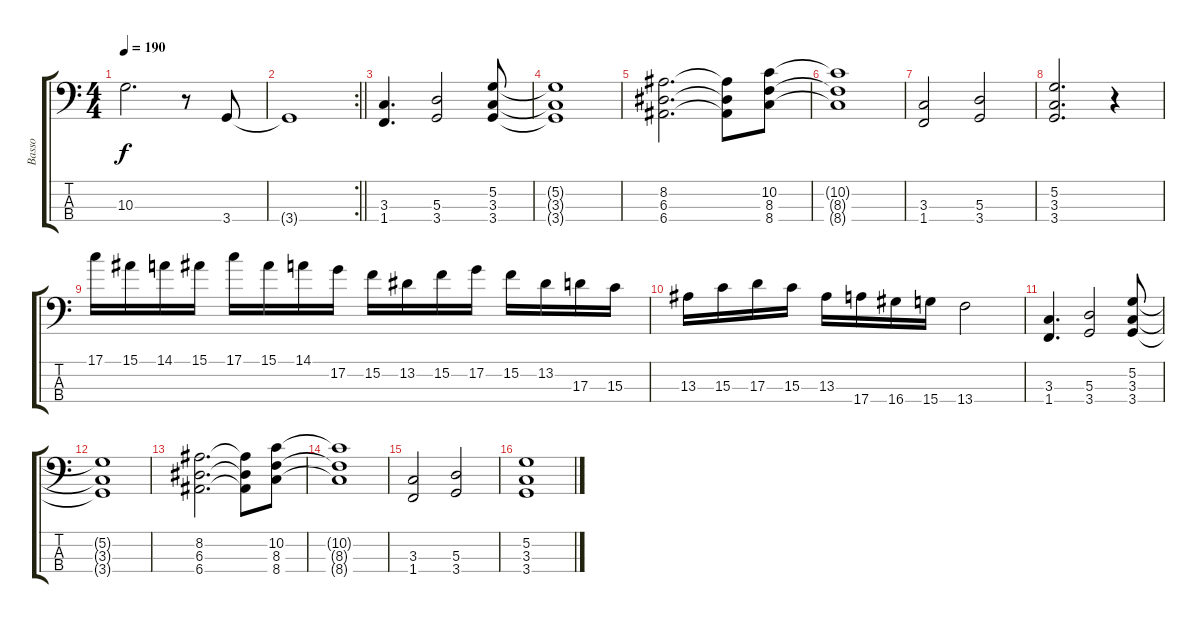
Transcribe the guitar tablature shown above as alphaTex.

\track ("Basso" "Basso") {instrument electricbassfinger}
\staff {score tabs}
\tuning (G2 D2 A1 E1) {hide}
\ts (4 4)
\tempo 190
\clef f4
\ks c
10.3.2{d dy f} r.8 3.4.8 |
\rc 2
\barLineRight lightlight
3.4{t}.1 |
(3.3 1.4).4{d} (5.3 3.4).2 (5.2 3.3 3.4).8 |
(5.2{t} 3.3{t} 3.4{t}).1 |
(8.2 6.3 6.4).2{d} (8.2{t} 6.3{t} 6.4{t}).8 (10.2 8.3 8.4).8 |
(10.2{t} 8.3{t} 8.4{t}).1 |
(3.3 1.4).2 (5.3 3.4).2 |
(5.2 3.3 3.4).2{d} r.4 |
17.1.16 15.1.16 14.1.16 15.1.16 17.1.16 15.1.16 14.1.16 17.2.16 15.2.16 13.2.16 15.2.16 17.2.16 15.2.16 13.2.16 17.3.16 15.3.16 |
13.3.16 15.3.16 17.3.16 15.3.16 13.3.16 17.4.16 16.4.16 15.4.16 13.4.2 |
(3.3 1.4).4{d} (5.3 3.4).2 (5.2 3.3 3.4).8 |
(5.2{t} 3.3{t} 3.4{t}).1 |
(8.2 6.3 6.4).2{d} (8.2{t} 6.3{t} 6.4{t}).8 (10.2 8.3 8.4).8 |
(10.2{t} 8.3{t} 8.4{t}).1 |
(3.3 1.4).2 (5.3 3.4).2 |
(5.2 3.3 3.4).1
